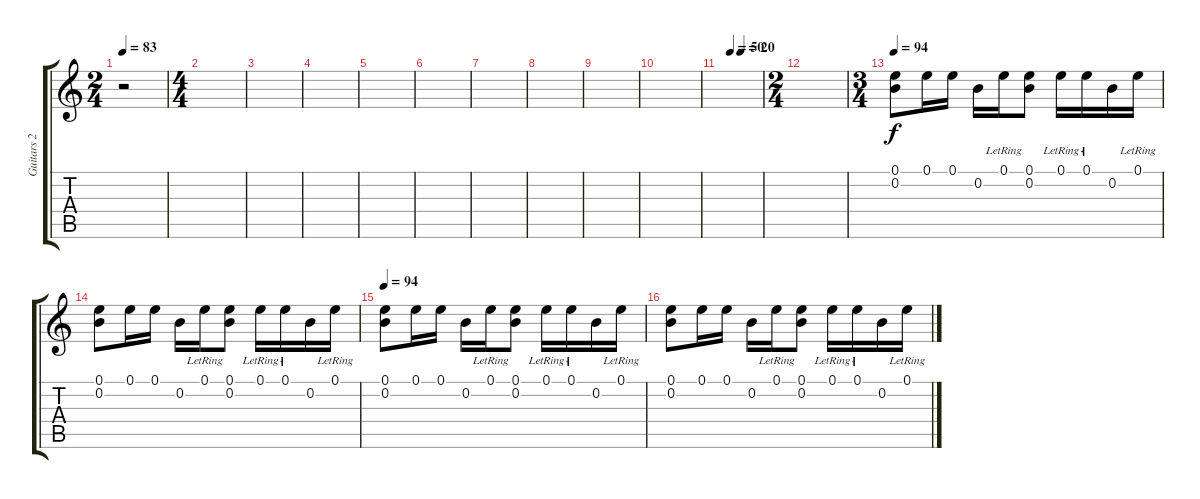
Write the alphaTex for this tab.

\track ("Guitars 2" "Guitars 2") {instrument overdrivenguitar}
\staff {score tabs}
\tuning (E4 B3 G3 D3 A2 E2) {hide}
\ts (2 4)
\tempo 83
\clef g2
\ks c
r.2{dy f instrument overdrivenguitar} |
\ts (4 4)
|
|
|
|
|
|
|
|
|
\tempo (50 0.25)
\tempo (20 0.5)
|
\ts (2 4)
|
\ts (3 4)
\tempo 94
(0.1 0.2).8 0.1.16 0.1.16 0.2.16 0.1{lr}.16 (0.1 0.2).8 0.1{lr}.16 0.1{lr}.16 0.2.16 0.1{lr}.16 |
(0.1 0.2).8 0.1.16 0.1.16 0.2.16 0.1{lr}.16 (0.1 0.2).8 0.1{lr}.16 0.1{lr}.16 0.2.16 0.1{lr}.16 |
\tempo 94
(0.1 0.2).8 0.1.16 0.1.16 0.2.16 0.1{lr}.16 (0.1 0.2).8 0.1{lr}.16 0.1{lr}.16 0.2.16 0.1{lr}.16 |
(0.1 0.2).8 0.1.16 0.1.16 0.2.16 0.1{lr}.16 (0.1 0.2).8 0.1{lr}.16 0.1{lr}.16 0.2.16 0.1{lr}.16
